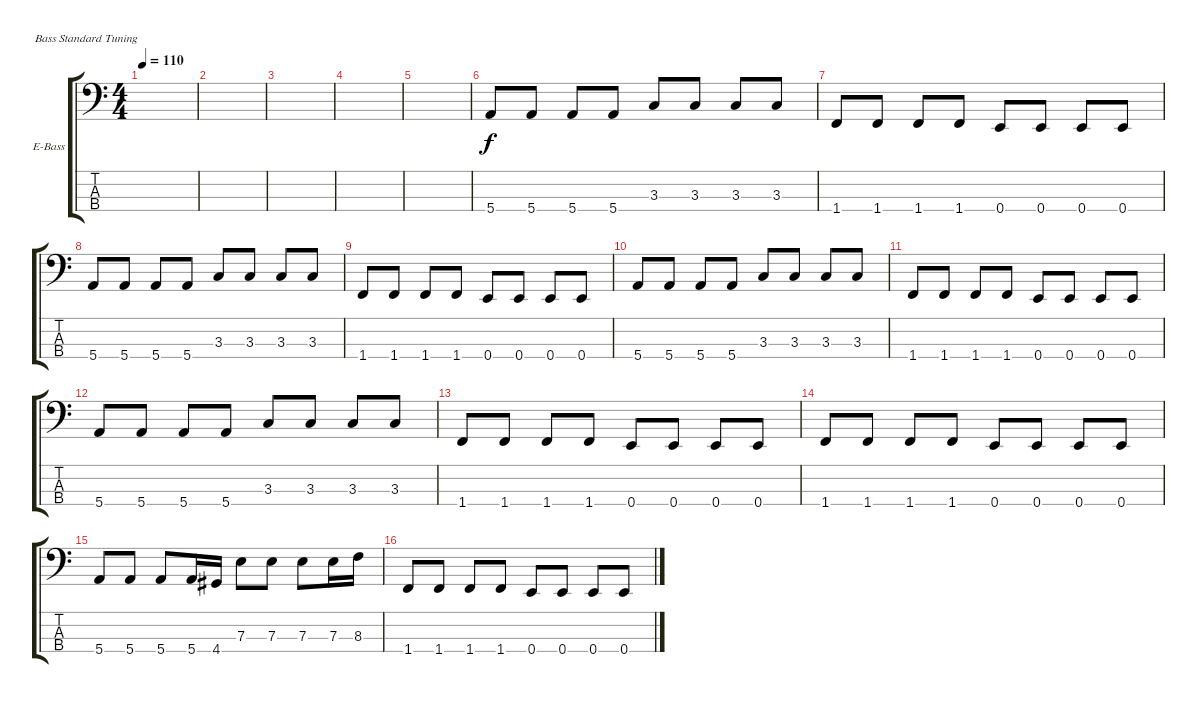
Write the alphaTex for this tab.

\defaultSystemsLayout 4
\bracketExtendMode groupsimilarinstruments
\firstSystemTrackNameOrientation horizontal
\otherSystemsTrackNameOrientation horizontal
\track ("Electric Bass" "E-Bass") {instrument electricbassfinger}
\staff {score tabs}
\tuning (G2 D2 A1 E1)
\ts (4 4)
\tempo 110
\clef f4
\ks c
|
\scale
0.256303 |
\scale
0.256303 |
\scale
0.333333 |
\scale
0.333333 |
\scale
0.333333 5.4.8 5.4.8 5.4.8 5.4.8 3.3.8 3.3.8 3.3.8 3.3.8 |
\scale
0.333333 1.4.8 1.4.8 1.4.8 1.4.8 0.4.8 0.4.8 0.4.8 0.4.8 |
\scale
0.333333 5.4.8 5.4.8 5.4.8 5.4.8 3.3.8 3.3.8 3.3.8 3.3.8 |
\scale
0.333333 1.4.8 1.4.8 1.4.8 1.4.8 0.4.8 0.4.8 0.4.8 0.4.8 |
\scale
0.333333 5.4.8 5.4.8 5.4.8 5.4.8 3.3.8 3.3.8 3.3.8 3.3.8 |
\scale
0.333333 1.4.8 1.4.8 1.4.8 1.4.8 0.4.8 0.4.8 0.4.8 0.4.8 |
\scale
0.333333 5.4.8 5.4.8 5.4.8 5.4.8 3.3.8 3.3.8 3.3.8 3.3.8 |
\scale
0.333333 1.4.8 1.4.8 1.4.8 1.4.8 0.4.8 0.4.8 0.4.8 0.4.8 |
\scale
0.333333 1.4.8 1.4.8 1.4.8 1.4.8 0.4.8 0.4.8 0.4.8 0.4.8 |
\scale
0.333333 5.4.8 5.4.8 5.4.8 5.4.16 4.4.16 7.3.8 7.3.8 7.3.8 7.3.16 8.3.16 |
\scale
0.333333 1.4.8 1.4.8 1.4.8 1.4.8 0.4.8 0.4.8 0.4.8 0.4.8
